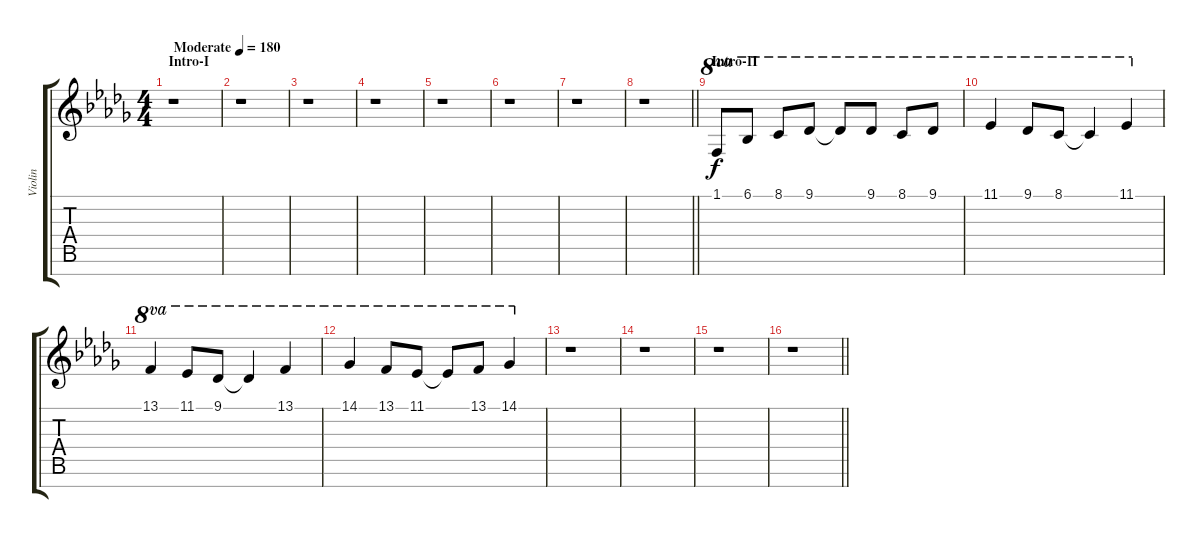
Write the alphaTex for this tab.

\track ("Violin" "Violin") {instrument violin}
\staff {score tabs}
\tuning (E4 B3 G3 D3 A2 E2 B1) {hide}
\ts (4 4)
\section ("" "Intro-I")
\tempo (180 "Moderate")
\clef g2
\ks db
r.1{dy f instrument violin} |
r.1 |
r.1 |
r.1 |
r.1 |
r.1 |
r.1 |
\barLineRight lightlight
r.1 |
\section ("" "Intro-II")
1.1.8{ot 8va} 6.1.8{ot 8va} 8.1.8{ot 8va} 9.1.8{ot 8va} 9.1{t}.8{ot 8va} 9.1.8{ot 8va} 8.1.8{ot 8va} 9.1.8{ot 8va} |
11.1.4{ot 8va} 9.1.8{ot 8va} 8.1.8{ot 8va} 8.1{t}.4{ot 8va} 11.1.4{ot 8va} |
13.1.4{ot 8va} 11.1.8{ot 8va} 9.1.8{ot 8va} 9.1{t}.4{ot 8va} 13.1.4{ot 8va} |
14.1.4{ot 8va} 13.1.8{ot 8va} 11.1.8{ot 8va} 11.1{t}.8{ot 8va} 13.1.8{ot 8va} 14.1.4{ot 8va} |
r.1 |
r.1 |
r.1 |
\barLineRight lightlight
r.1
